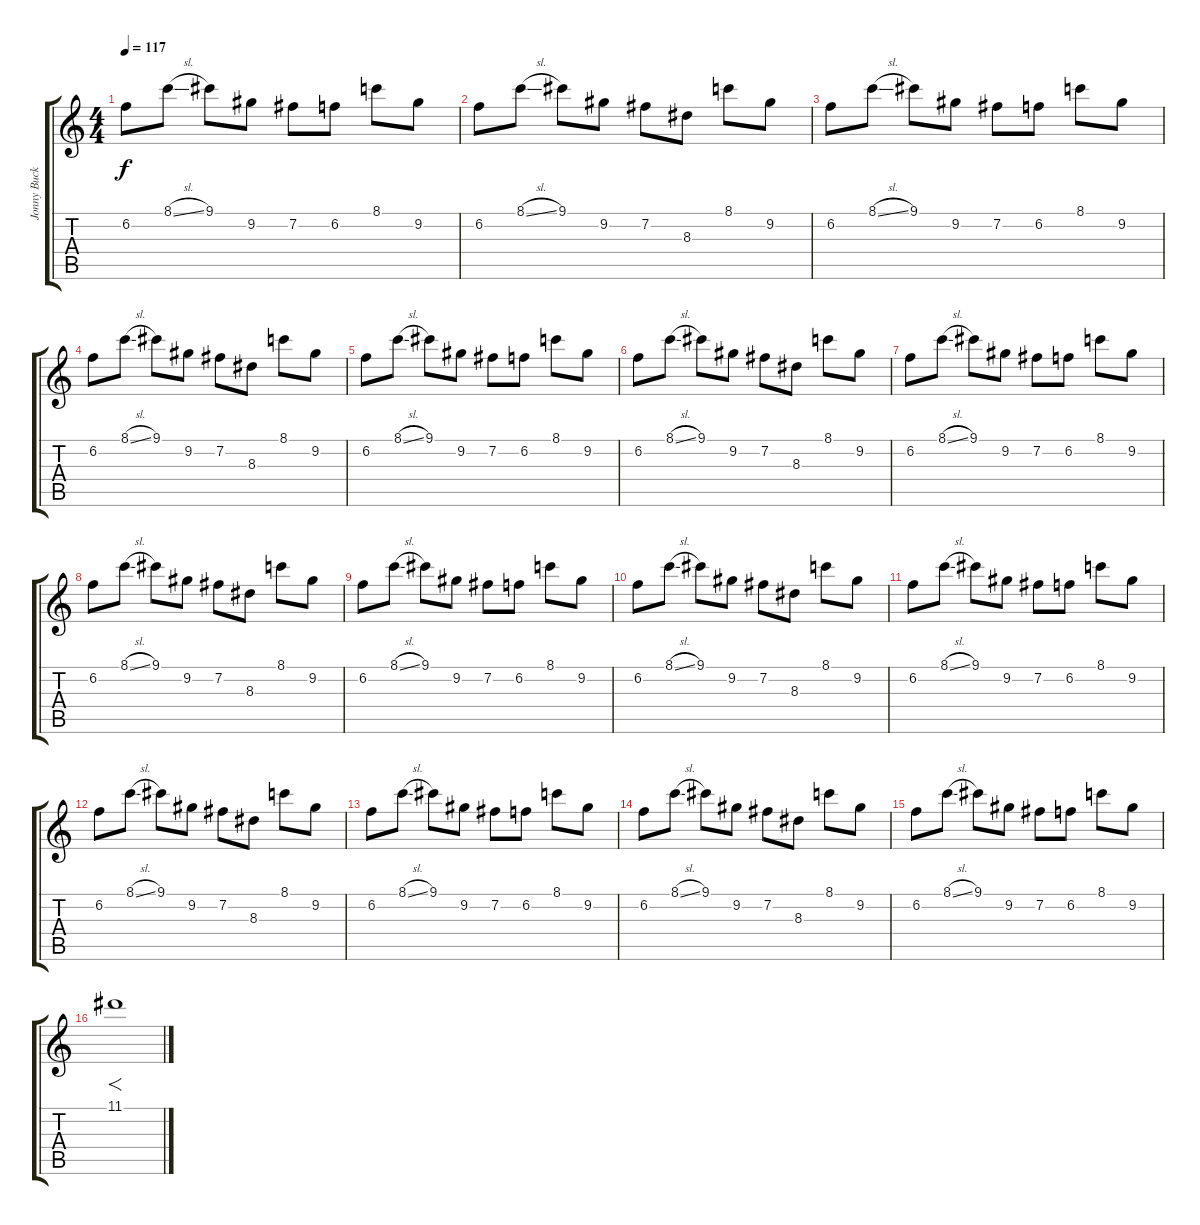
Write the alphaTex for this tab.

\track ("Jonny Buckland - Guitar" "Jonny Buck") {instrument overdrivenguitar}
\staff {score tabs}
\tuning (E4 B3 G3 D3 A2 E2) {hide}
\ts (4 4)
\tempo 117
\clef g2
\ks c
6.2.8{dy f} 8.1{sl}.8 9.1.8 9.2.8 7.2.8 6.2.8 8.1.8 9.2.8 |
6.2.8 8.1{sl}.8 9.1.8 9.2.8 7.2.8 8.3.8 8.1.8 9.2.8 |
6.2.8 8.1{sl}.8 9.1.8 9.2.8 7.2.8 6.2.8 8.1.8 9.2.8 |
6.2.8 8.1{sl}.8 9.1.8 9.2.8 7.2.8 8.3.8 8.1.8 9.2.8 |
6.2.8 8.1{sl}.8 9.1.8 9.2.8 7.2.8 6.2.8 8.1.8 9.2.8 |
6.2.8 8.1{sl}.8 9.1.8 9.2.8 7.2.8 8.3.8 8.1.8 9.2.8 |
6.2.8 8.1{sl}.8 9.1.8 9.2.8 7.2.8 6.2.8 8.1.8 9.2.8 |
6.2.8 8.1{sl}.8 9.1.8 9.2.8 7.2.8 8.3.8 8.1.8 9.2.8 |
6.2.8 8.1{sl}.8 9.1.8 9.2.8 7.2.8 6.2.8 8.1.8 9.2.8 |
6.2.8 8.1{sl}.8 9.1.8 9.2.8 7.2.8 8.3.8 8.1.8 9.2.8 |
6.2.8 8.1{sl}.8 9.1.8 9.2.8 7.2.8 6.2.8 8.1.8 9.2.8 |
6.2.8 8.1{sl}.8 9.1.8 9.2.8 7.2.8 8.3.8 8.1.8 9.2.8 |
6.2.8 8.1{sl}.8 9.1.8 9.2.8 7.2.8 6.2.8 8.1.8 9.2.8 |
6.2.8 8.1{sl}.8 9.1.8 9.2.8 7.2.8 8.3.8 8.1.8 9.2.8 |
6.2.8 8.1{sl}.8 9.1.8 9.2.8 7.2.8 6.2.8 8.1.8 9.2.8 |
11.1.1{f}
